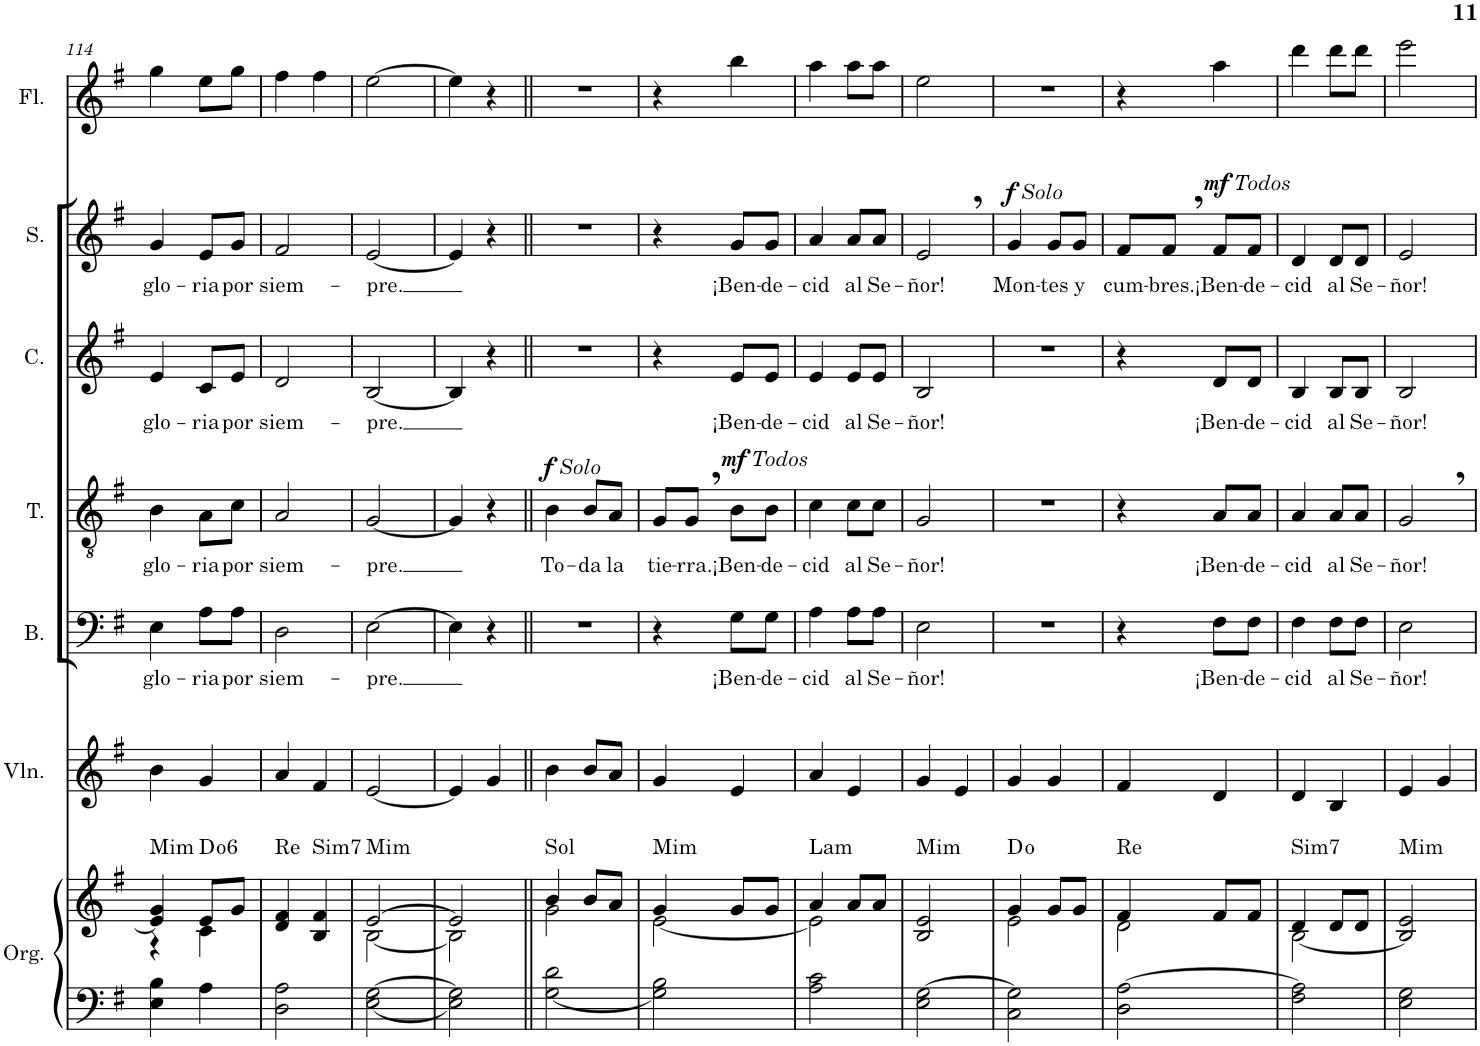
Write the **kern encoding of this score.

**kern	**kern	**harte	**kern	**kern	**text	**kern	**text	**dynam	**kern	**text	**kern	**text	**dynam	**kern
*part7	*part7	*part7	*part6	*part5	*part5	*part4	*part4	*part4	*part3	*part3	*part2	*part2	*part2	*part1
*staff8	*staff7	*	*staff6	*staff5	*staff5	*staff4	*staff4	*staff4	*staff3	*staff3	*staff2	*staff2	*staff2	*staff1
*I"Órgano	*	*	*I"Violín	*I"Bajo	*	*I"Tenor	*	*	*I"Contralto	*	*I"Soprano	*	*	*I"Flauta
*	*	*	*I'Vln.	*I'B.	*	*I'T.	*	*	*I'C.	*	*I'S.	*	*	*I'Fl.
!!LO:PB:g=z
*clefF4	*clefG2	*	*clefG2	*clefF4	*	*clefGv2	*	*	*clefG2	*	*clefG2	*	*	*clefG2
*k[f#]	*k[f#]	*	*k[f#]	*k[f#]	*	*k[f#]	*	*	*k[f#]	*	*k[f#]	*	*	*k[f#]
*M2/4	*M2/4	*	*M2/4	*M2/4	*	*M2/4	*	*	*M2/4	*	*M2/4	*	*	*M2/4
=114	=114	=114	=114	=114	=114	=114	=114	=114	=114	=114	=114	=114	=114	=114
*	*^	*	*	*	*	*	*	*	*	*	*	*	*	*
!	!	!	!LO:H:kt=Mim	!	!	!LO:LY:b	!	!LO:LY:b	!	!	!LO:LY:b	!	!LO:LY:b	!	!
4E\ 4B\	4e/] 4g/	4r	N	4b\	4E\	glo-	4B\	glo-	.	4e/	glo-	4g/	glo-	.	4gg\
!	!	!	!LO:H:kt=6	!	!	!LO:LY:b	!	!LO:LY:b	!	!	!LO:LY:b	!	!LO:LY:b	!	!
4A\	8e/L	4c\	D:dim(6)	4g/	8A\L	-ria	8A\L	-ria	.	8c/L	-ria	8e/L	-ria	.	8ee\L
!	!	!	!	!	!	!LO:LY:b	!	!LO:LY:b	!	!	!LO:LY:b	!	!LO:LY:b	!	!
.	8g/J	.	.	.	8A\J	por	8c\J	por	.	8e/J	por	8g/J	por	.	8gg\J
*	*v	*v	*	*	*	*	*	*	*	*	*	*	*	*	*
=115	=115	=115	=115	=115	=115	=115	=115	=115	=115	=115	=115	=115	=115	=115
!	!	!LO:H:kt=Re	!	!	!LO:LY:b	!	!LO:LY:b	!	!	!LO:LY:b	!	!LO:LY:b	!	!
2D\ 2A\	4d/ 4f#/	N	4a/	2D\	siem-	2A/	siem-	.	2d/	siem-	2f#/	siem-	.	4ff#\
!	!	!LO:H:kt=Sim7	!	!	!	!	!	!	!	!	!	!	!	!
.	4B/ 4f#/	N	4f#/	.	.	.	.	.	.	.	.	.	.	4ff#\
=116	=116	=116	=116	=116	=116	=116	=116	=116	=116	=116	=116	=116	=116	=116
*	*^	*	*	*	*	*	*	*	*	*	*	*	*	*
!	!	!	!LO:H:kt=Mim	!	!	!LO:LY:b	!	!LO:LY:b	!	!	!LO:LY:b	!	!LO:LY:b	!	!
[2E\ [2G\	[2e/	[2B\	N	[2e/	[2E\	-pre.	[2G/	-pre.	.	[2B/	-pre.	[2e/	-pre.	.	[2ee\
=117	=117	=117	=117	=117	=117	=117	=117	=117	=117	=117	=117	=117	=117	=117	=117
2E\] 2G\]	2e/]	2B\]	.	4e/]	4E\]	.	4G/]	.	.	4B/]	.	4e/]	.	.	4ee\]
.	.	.	.	4g/	4r	.	4r	.	.	4r	.	4r	.	.	4r
=118||	=118||	=118||	=118||	=118||	=118||	=118||	=118||	=118||	=118||	=118||	=118||	=118||	=118||	=118||	=118||
!	!	!	!	!	!	!	!LO:TX:a:i:t=Solo	!	!	!	!	!	!	!	!
!	!	!	!LO:H:kt=Sol	!	!	!	!	!LO:LY:b	!LO:DY:a	!	!	!	!	!	!
[2G\ 2d\	4b/	2g\	N	4b\	2r	.	4B\	To-	f	2r	.	2r	.	.	2r
!	!	!	!	!	!	!	!	!LO:LY:b	!	!	!	!	!	!	!
.	8b/L	.	.	8b/L	.	.	8B/L	-da	.	.	.	.	.	.	.
!	!	!	!	!	!	!	!	!LO:LY:b	!	!	!	!	!	!	!
.	8a/J	.	.	8a/J	.	.	8A/J	la	.	.	.	.	.	.	.
=119	=119	=119	=119	=119	=119	=119	=119	=119	=119	=119	=119	=119	=119	=119	=119
!	!	!	!LO:H:kt=Mim	!	!	!	!	!LO:LY:b	!	!	!	!	!	!	!
2G\] 2B\	4g/	[2e\	N	4g/	4r	.	8G/L	tie-	.	4r	.	4r	.	.	4r
!	!	!	!	!	!	!	!	!LO:LY:b	!	!	!	!	!	!	!
.	.	.	.	.	.	.	8G,/J	-rra.	.	.	.	.	.	.	.
!	!	!	!	!	!	!	!LO:TX:a:i:t=Todos	!	!	!	!	!	!	!	!
!	!	!	!	!	!	!LO:LY:b	!	!LO:LY:b	!LO:DY:a	!	!LO:LY:b	!	!LO:LY:b	!	!
.	8g/L	.	.	4e/	8G\L	¡Ben-	8B\L	¡Ben-	mf	8e/L	¡Ben-	8g/L	¡Ben-	.	4bb\
!	!	!	!	!	!	!LO:LY:b	!	!LO:LY:b	!	!	!LO:LY:b	!	!LO:LY:b	!	!
.	8g/J	.	.	.	8G\J	-de-	8B\J	-de-	.	8e/J	-de-	8g/J	-de-	.	.
=120	=120	=120	=120	=120	=120	=120	=120	=120	=120	=120	=120	=120	=120	=120	=120
!	!	!	!LO:H:kt=Lam	!	!	!LO:LY:b	!	!LO:LY:b	!	!	!LO:LY:b	!	!LO:LY:b	!	!
2A\ 2c\	4a/	2e\]	N	4a/	4A\	-cid	4c\	-cid	.	4e/	-cid	4a/	-cid	.	4aa\
!	!	!	!	!	!	!LO:LY:b	!	!LO:LY:b	!	!	!LO:LY:b	!	!LO:LY:b	!	!
.	8a/L	.	.	4e/	8A\L	al	8c\L	al	.	8e/L	al	8a/L	al	.	8aa\L
!	!	!	!	!	!	!LO:LY:b	!	!LO:LY:b	!	!	!LO:LY:b	!	!LO:LY:b	!	!
.	8a/J	.	.	.	8A\J	Se-	8c\J	Se-	.	8e/J	Se-	8a/J	Se-	.	8aa\J
*	*v	*v	*	*	*	*	*	*	*	*	*	*	*	*	*
=121	=121	=121	=121	=121	=121	=121	=121	=121	=121	=121	=121	=121	=121	=121
!	!	!LO:H:kt=Mim	!	!	!LO:LY:b	!	!LO:LY:b	!	!	!LO:LY:b	!	!LO:LY:b	!	!
2E\ [2G\	2B/ 2e/	N	4g/	2E\	-ñor!	2G/	-ñor!	.	2B/	-ñor!	2e,/	-ñor!	.	2ee\
.	.	.	4e/	.	.	.	.	.	.	.	.	.	.	.
=122	=122	=122	=122	=122	=122	=122	=122	=122	=122	=122	=122	=122	=122	=122
*	*^	*	*	*	*	*	*	*	*	*	*	*	*	*
!	!	!	!	!	!	!	!	!	!	!	!	!LO:TX:a:i:t=Solo	!	!	!
!	!	!	!	!	!	!	!	!	!	!	!	!	!LO:LY:b	!LO:DY:a	!
2C\ 2G\]	4g/	2e\	D:dim	4g/	2r	.	2r	.	.	2r	.	4g/	Mon-	f	2r
!	!	!	!	!	!	!	!	!	!	!	!	!	!LO:LY:b	!	!
.	8g/L	.	.	4g/	.	.	.	.	.	.	.	8g/L	-tes	.	.
!	!	!	!	!	!	!	!	!	!	!	!	!	!LO:LY:b	!	!
.	8g/J	.	.	.	.	.	.	.	.	.	.	8g/J	y	.	.
=123	=123	=123	=123	=123	=123	=123	=123	=123	=123	=123	=123	=123	=123	=123	=123
!	!	!	!LO:H:kt=Re	!	!	!	!	!	!	!	!	!	!LO:LY:b	!	!
2D\ [2A\	4f#/	2d\	N	4f#/	4r	.	4r	.	.	4r	.	8f#/L	cum-	.	4r
!	!	!	!	!	!	!	!	!	!	!	!	!	!LO:LY:b	!	!
.	.	.	.	.	.	.	.	.	.	.	.	8f#,/J	-bres.	.	.
!	!	!	!	!	!	!	!	!	!	!	!	!LO:TX:a:i:t=Todos	!	!	!
!	!	!	!	!	!	!LO:LY:b	!	!LO:LY:b	!	!	!LO:LY:b	!	!LO:LY:b	!LO:DY:a	!
.	8f#/L	.	.	4d/	8F#\L	¡Ben-	8A/L	¡Ben-	.	8d/L	¡Ben-	8f#/L	¡Ben-	mf	4aa\
!	!	!	!	!	!	!LO:LY:b	!	!LO:LY:b	!	!	!LO:LY:b	!	!LO:LY:b	!	!
.	8f#/J	.	.	.	8F#\J	-de-	8A/J	-de-	.	8d/J	-de-	8f#/J	-de-	.	.
=124	=124	=124	=124	=124	=124	=124	=124	=124	=124	=124	=124	=124	=124	=124	=124
!	!	!	!LO:H:kt=Sim7	!	!	!LO:LY:b	!	!LO:LY:b	!	!	!LO:LY:b	!	!LO:LY:b	!	!
2F#\ 2A\]	4d/	[2B\	N	4d/	4F#\	-cid	4A/	-cid	.	4B/	-cid	4d/	-cid	.	4ddd\
!	!	!	!	!	!	!LO:LY:b	!	!LO:LY:b	!	!	!LO:LY:b	!	!LO:LY:b	!	!
.	8d/L	.	.	4B/	8F#\L	al	8A/L	al	.	8B/L	al	8d/L	al	.	8ddd\L
!	!	!	!	!	!	!LO:LY:b	!	!LO:LY:b	!	!	!LO:LY:b	!	!LO:LY:b	!	!
.	8d/J	.	.	.	8F#\J	Se-	8A/J	Se-	.	8B/J	Se-	8d/J	Se-	.	8ddd\J
*	*v	*v	*	*	*	*	*	*	*	*	*	*	*	*	*
=125	=125	=125	=125	=125	=125	=125	=125	=125	=125	=125	=125	=125	=125	=125
!	!	!LO:H:kt=Mim	!	!	!LO:LY:b	!	!LO:LY:b	!	!	!LO:LY:b	!	!LO:LY:b	!	!
2E\ 2G\	2B/] 2e/	N	4e/	2E\	-ñor!	2G,/	-ñor!	.	2B/	-ñor!	2e/	-ñor!	.	2eee\
.	.	.	4g/	.	.	.	.	.	.	.	.	.	.	.
=	=	=	=	=	=	=	=	=	=	=	=	=	=	=
*-	*-	*-	*-	*-	*-	*-	*-	*-	*-	*-	*-	*-	*-	*-
